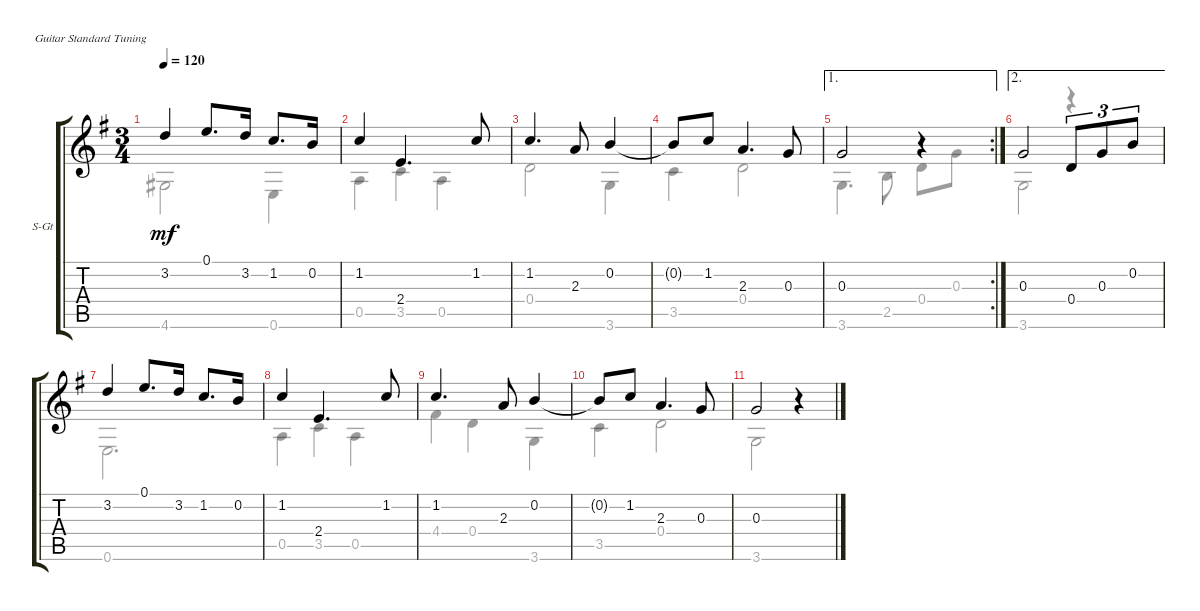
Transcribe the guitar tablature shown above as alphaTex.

\defaultSystemsLayout 4
\bracketExtendMode groupsimilarinstruments
\firstSystemTrackNameOrientation horizontal
\otherSystemsTrackNameOrientation horizontal
\track ("Classical Guitar" "S-Gt") {instrument acousticguitarsteel}
\staff {score tabs}
\tuning (E4 B3 G3 D3 A2 E2)
\voice
\ts (3 4)
\tempo 120
\clef g2
\ks g
3.2.4{dy mf} 0.1.8{d} 3.2.16 1.2.8{d} 0.2.16 |
1.2.4 2.4.4{d} 1.2.8 |
1.2.4{d} 2.3.8 0.2.4 |
0.2{t}.8 1.2.8 2.3.4{d} 0.3.8 |
\ae 1
\rc 2
0.3.2 r.4 |
\ae 2
0.3.2 0.4.8{tu (3 2)} 0.3.8{tu (3 2)} 0.2.8{tu (3 2)} |
3.2.4 0.1.8{d} 3.2.16 1.2.8{d} 0.2.16 |
1.2.4 2.4.4{d} 1.2.8 |
1.2.4{d} 2.3.8 0.2.4 |
0.2{t}.8 1.2.8 2.3.4{d} 0.3.8 |
0.3.2 r.4
\voice
\clef g2
\ottava regular
\simile none
\ks g
4.6.2{dy mf} 0.6.4 |
0.5.4 3.5.4 0.5.4 |
0.4.2 3.6.4 |
3.5.4 0.4.2 |
3.6.4{d} 2.5.8 0.4.8 0.3.8 |
3.6.2 r.4 |
0.6.2{d} |
0.5.4 3.5.4 0.5.4 |
4.4.4 0.4.4 3.6.4 |
3.5.4 0.4.2 |
3.6.2 r.4
